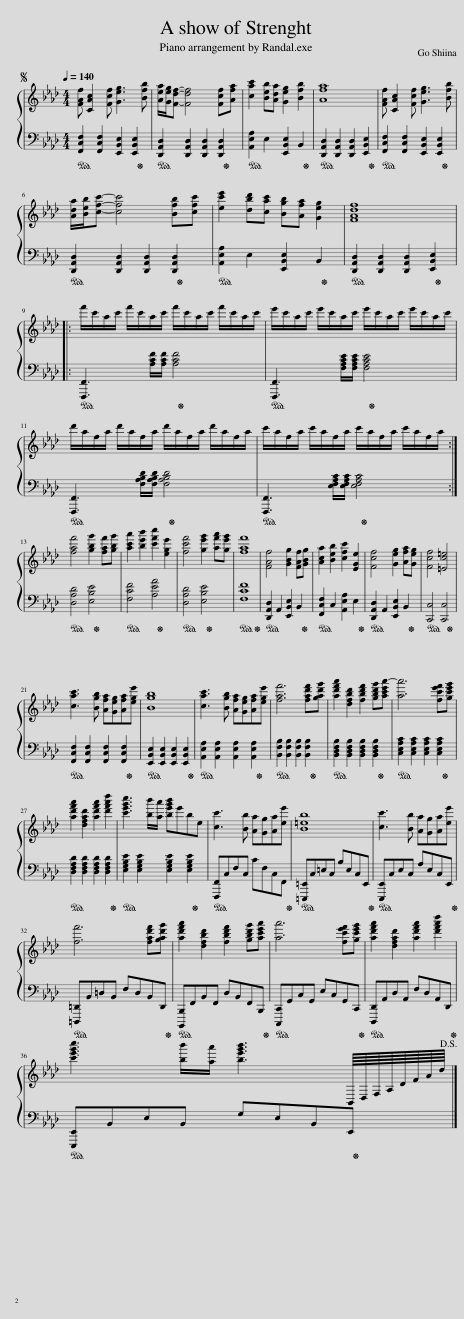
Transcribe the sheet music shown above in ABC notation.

X:1
%%score { 1 | 2 }
L:1/8
Q:1/4=140
M:4/4
I:linebreak $
K:Ab
V:1 treble
V:2 bass
V:1
S [FAf] [CAc]2 [Fcf] [Geg]3 [Bfb] | [Aea]/[Geg]/[Fdf]- [Fdf]4 [Fcf][Afa] | [cac']2 [Beb][Ada] [Geg]2 [Bfb]2 | [Afa]8 | [FAf] [CAc]2 [Fcf] [Geg]3 [Bfb] |$ %5
 [Ada]/[Beb]/[cfc']- [cfc']4 [Bfb][cfc'] | [ec'e']2 [dbd'][cac'] [Bgb][Afa] [Geg]2 | [FAdf]8 |:$ f'/c'/a/c'/ f'/c'/a/c'/ f'/c'/a/c'/ f'/c'/a/c'/ | e'/c'/a/c'/ e'/c'/a/c'/ e'/c'/a/c'/ e'/c'/a/c'/ |$ %10
 d'/a/f/a/ d'/a/f/a/ d'/a/f/a/ d'/a/f/a/ | c'/a/f/a/ c'/a/f/a/ c'/a/f/a/ c'/a/f/a/ :|$ [faf']4 [gbg']2 [faf'][gbg'] | [ac'a']2 [be'b']2 [c'f'c'']2 [ege']2 | [fc'f']4 [ge'g']2 [af'a'][ge'g'] | %15
 [faf']8 | [FAf]4 [GBg]2 [FAf][GBg] | [Aca]2 [Beb]2 [cfc']2 [EGe]2 | [Fcf]4 [Geg]2 [Afa][Geg] | [Fcf]4 [=Ec=e]4 |$ %20
 [cac']3 [Bgb] [Afa][Geg][Afa][ege'] | [Bgb]8 | [cac']3 [Bgb] [Afa][Geg][Afa][ege'] | [faf']6 [fad'f'][gad'g'] | [ad'f'a']2 [dfbd']2 [fbd'f']2 [gbd'g'][ac'e'a'-] | %25
 [aa']6 [fc'e'f'][gc'e'g'] |$ [ad'f'a']2 [dfad']2 [ad'f'a']2 [d'f'a'd'']2 | [c'e'g'c'']3 [bb']/[aa']/ [be'g'b']e'be | [cc']3 [Bb] [Aa][Gg][Aa][ee'] | [B=eb]8 | %30
 [cc']3 [Bb] [Aa][Gg][Aa][ee'] |$ [ff']6 [fad'f'][gad'g'] | [ad'f'a']2 [dfbd']2 [fbd'f']2 [gbd'g'][ac'e'a'] | [aa']6 [fc'e'f'][gc'e'g'] | [ad'f'a']2 [dfad']2 [ad'f'a']2 [d'f'a'd'']2 |$ %35
 [c'e'g'c'']3 [bb']/[aa']/ [be'g'b']3 B,,/8D,/8F,/8A,/8D/8F/8A/8d/8!D.S.! |] %36
V:2
!ped! [F,,C,F,]2 [F,,C,F,]2 [E,,B,,E,]2 [E,,B,,E,]2!ped-up! |!ped! [D,,A,,D,]2 [D,,A,,D,]2 [D,,A,,D,]2 [D,,A,,D,]2!ped-up! |!ped! [A,,E,A,]2 E,2 [E,,B,,E,]2 B,,2!ped-up! |!ped! [D,,A,,D,]2 [D,,A,,D,]2 [D,,A,,D,]2 [E,,B,,E,]2!ped-up! |!ped! [F,,C,F,]2 [F,,C,F,]2 [E,,B,,E,]2 [E,,B,,E,]2!ped-up! |$ %5
!ped! [D,,A,,D,]2 [D,,A,,D,]2 [D,,A,,D,]2 [D,,A,,D,]2!ped-up! |!ped! [A,,E,A,]2 E,2 [E,,B,,E,]2 B,,2!ped-up! |!ped! [D,,A,,D,]2 [D,,A,,D,]2 [D,,A,,D,]2 [E,,B,,E,]2!ped-up! |:$!ped! [F,,,F,,]3 [A,CF]/[A,CF]/ [A,CF]4!ped-up! |!ped! [F,,,F,,]3 [F,A,CE]/[F,A,CE]/ [F,A,CE]4!ped-up! |$ %10
!ped! [F,,,F,,]3 [F,A,B,D]/[F,A,B,D]/ [F,A,B,D]4!ped-up! |!ped! [F,,,F,,]3 [E,F,A,C]/[E,F,A,C]/ [E,F,A,C]4!ped-up! :|$!ped! [D,A,D]4 [E,B,E]4!ped-up! |!ped! [F,CF]4 [A,EA]4!ped-up! |!ped! [D,A,D]4 [E,B,E]4!ped-up! | %15
!ped! [F,CF]8!ped-up! |!ped! [D,,A,,D,]2 A,,2 [E,,B,,E,]2 B,,2!ped-up! |!ped! [F,,C,F,]2 C,2 [A,,E,A,]2 E,2!ped-up! |!ped! [D,,A,,D,]2 A,,2 [E,,B,,E,]2 B,,2!ped-up! |!ped! [C,,C,]4 [C,,C,]4!ped-up! |$ %20
!ped! [F,,C,F,]2 [F,,C,F,]2 [F,,C,F,]2 [F,,C,F,]2!ped-up! |!ped! [E,,B,,E,]2 [E,,B,,E,]2 [E,,B,,E,]2 [E,,B,,E,]2!ped-up! |!ped! [A,,E,A,]2 [A,,E,A,]2 [A,,E,A,]2 [A,,E,A,]2!ped-up! |!ped! [B,,F,B,]2 [B,,F,B,]2 [B,,F,B,]2 [B,,F,B,]2!ped-up! |!ped! [B,,D,F,B,]2 [B,,D,F,B,]2 [B,,D,F,B,]2 [B,,D,F,B,]2!ped-up! | %25
!ped! [C,E,A,C]2 [C,E,A,C]2 [C,E,A,C]2 [C,E,A,C]2!ped-up! |$!ped! [D,F,A,D]2 [D,F,A,D]2 [D,F,A,D]2 [D,F,A,D]2!ped-up! |!ped! [E,G,B,E]2 [E,G,B,E]2 [E,G,B,E]2 [E,G,B,E]2!ped-up! |!ped! [F,,,F,,]C,F,C, CF,C,F,,!ped-up! |!ped! [=E,,,=E,,]C,=E,C, B,E,C,E,,!ped-up! | %30
!ped! [E,,,E,,]C,E,C, A,E,C,E,,!ped-up! |$!ped! [=D,,,=D,,]B,,=D,B,, F,D,B,,D,,!ped-up! |!ped! [B,,,,B,,,]F,,B,,F,, D,B,,F,,B,,,!ped-up! |!ped! [C,,,C,,]G,,C,G,, E,C,G,,C,,!ped-up! |!ped! [D,,,D,,]A,,D,A,, F,D,A,,D,,!ped-up! |$ %35
!ped! [E,,,E,,]B,,E,B,, G,E,B,,E,,!ped-up! |] %36
